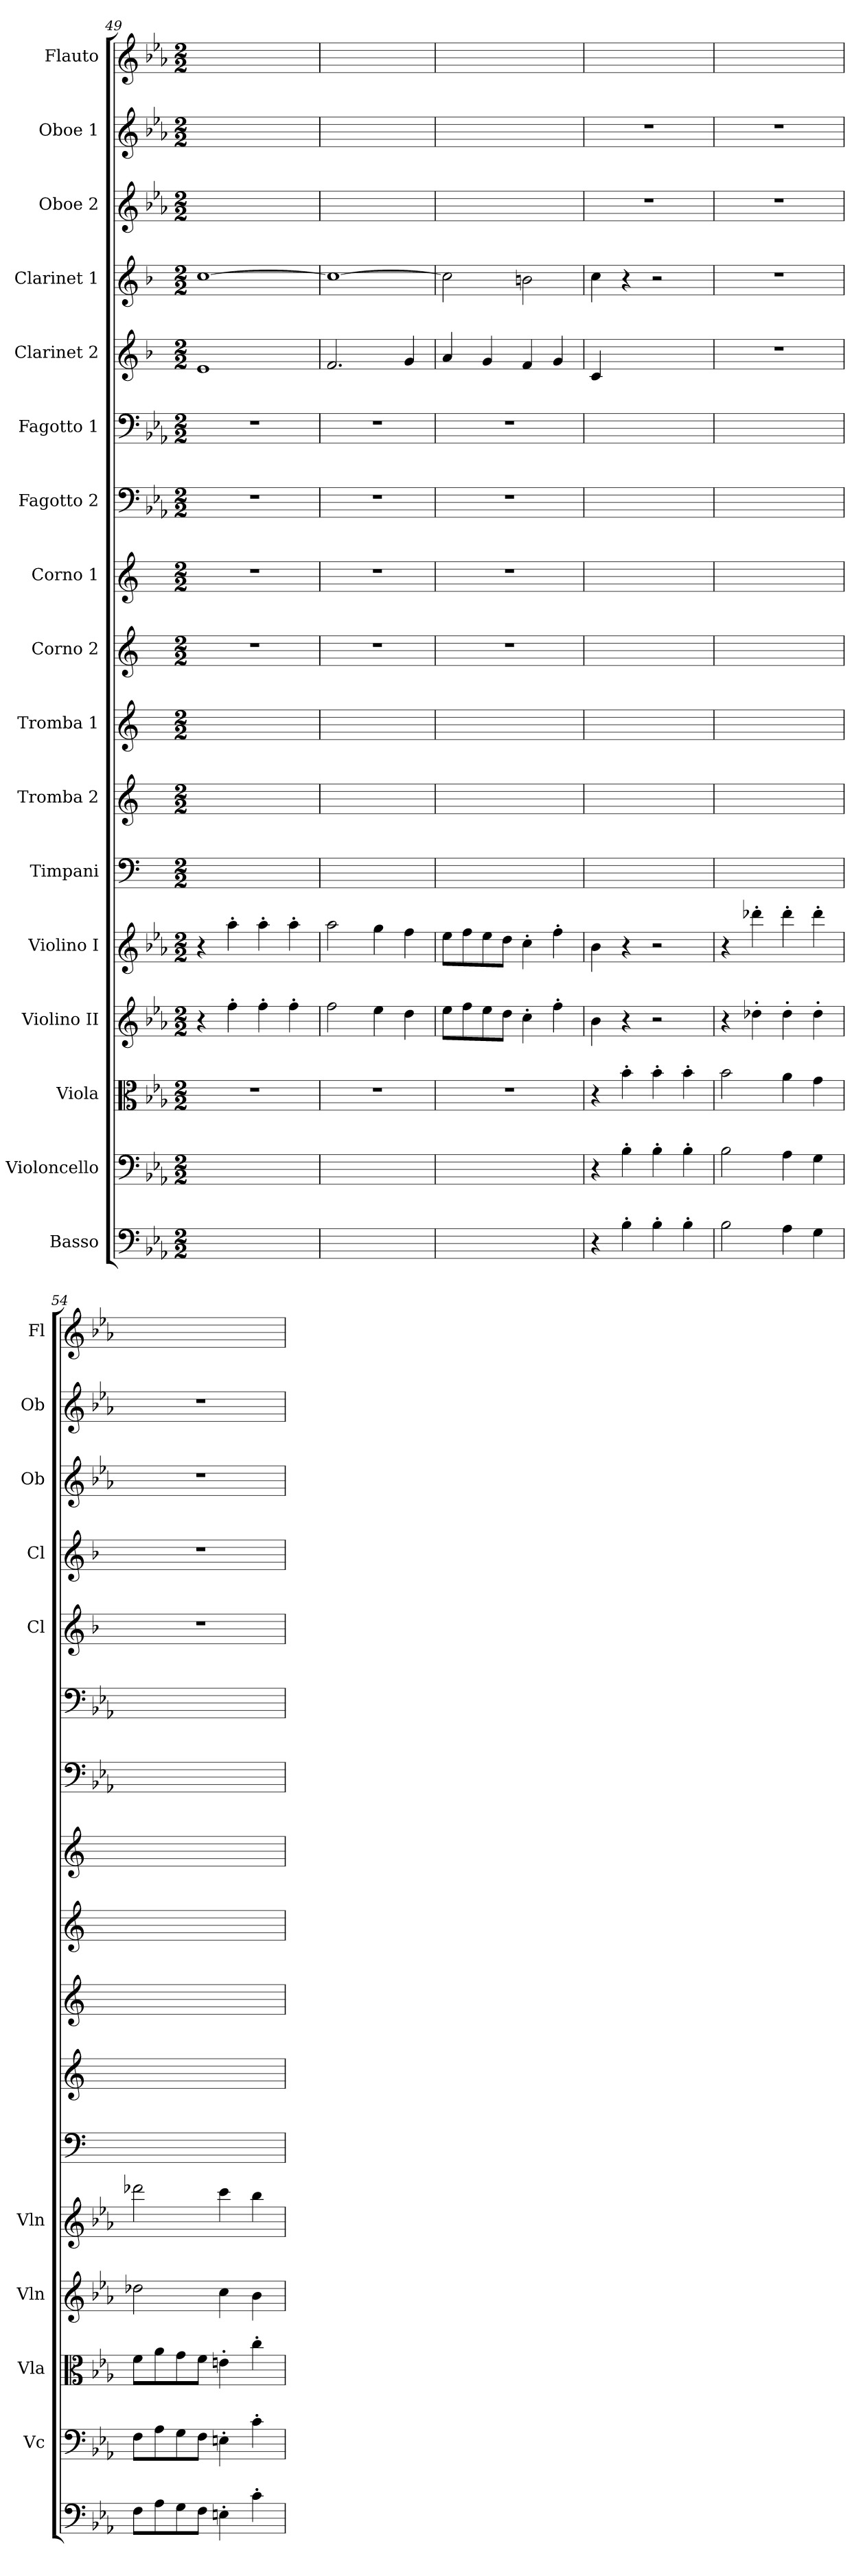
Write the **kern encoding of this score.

**kern	**kern	**kern	**kern	**kern	**kern	**kern	**kern	**kern	**kern	**kern	**kern	**kern	**kern	**kern	**kern	**kern
*part17	*part16	*part15	*part14	*part13	*part12	*part11	*part10	*part9	*part8	*part7	*part6	*part5	*part4	*part3	*part2	*part1
*staff17	*staff16	*staff15	*staff14	*staff13	*staff12	*staff11	*staff10	*staff9	*staff8	*staff7	*staff6	*staff5	*staff4	*staff3	*staff2	*staff1
*I"Basso	*I"Violoncello	*I"Viola	*I"Violino II	*I"Violino I	*I"Timpani	*I"Tromba 2	*I"Tromba 1	*I"Corno 2	*I"Corno 1	*I"Fagotto 2	*I"Fagotto 1	*I"Clarinet 2	*I"Clarinet 1	*I"Oboe 2	*I"Oboe 1	*I"Flauto
*	*I'Vc	*I'Vla	*I'Vln	*I'Vln	*	*	*	*	*	*	*	*I'Cl	*I'Cl	*I'Ob	*I'Ob	*I'Fl
*clefF4	*clefF4	*clefC3	*clefG2	*clefG2	*clefF4	*clefG2	*clefG2	*clefG2	*clefG2	*clefF4	*clefF4	*clefG2	*clefG2	*clefG2	*clefG2	*clefG2
*ITrd7c12	*	*	*	*	*	*ITrd-2c-3	*ITrd-2c-3	*ITrd5c9	*ITrd5c9	*	*	*ITrd1c2	*ITrd1c2	*	*	*
*k[b-e-a-]	*k[b-e-a-]	*k[b-e-a-]	*k[b-e-a-]	*k[b-e-a-]	*	*	*	*	*	*k[b-e-a-]	*k[b-e-a-]	*k[b-e-a-]	*k[b-e-a-]	*k[b-e-a-]	*k[b-e-a-]	*k[b-e-a-]
*M2/2	*M2/2	*M2/2	*M2/2	*M2/2	*M2/2	*M2/2	*M2/2	*M2/2	*M2/2	*M2/2	*M2/2	*M2/2	*M2/2	*M2/2	*M2/2	*M2/2
=49	=49	=49	=49	=49	=49	=49	=49	=49	=49	=49	=49	=49	=49	=49	=49	=49
1ryy	1ryy	1r	4r	4r	1ryy	1ryy	1ryy	1r	1r	1r	1r	1d	[1b-	1ryy	1ryy	1ryy
.	.	.	4ff'	4aa-'	.	.	.	.	.	.	.	.	.	.	.	.
.	.	.	4ff'	4aa-'	.	.	.	.	.	.	.	.	.	.	.	.
.	.	.	4ff'	4aa-'	.	.	.	.	.	.	.	.	.	.	.	.
=50	=50	=50	=50	=50	=50	=50	=50	=50	=50	=50	=50	=50	=50	=50	=50	=50
1ryy	1ryy	1r	2ff	2aa-	1ryy	1ryy	1ryy	1r	1r	1r	1r	2.e-	1b-_	1ryy	1ryy	1ryy
.	.	.	4ee-	4gg	.	.	.	.	.	.	.	.	.	.	.	.
.	.	.	4dd	4ff	.	.	.	.	.	.	.	4f	.	.	.	.
=51	=51	=51	=51	=51	=51	=51	=51	=51	=51	=51	=51	=51	=51	=51	=51	=51
1ryy	1ryy	1r	8ee-\L	8ee-\L	1ryy	1ryy	1ryy	1r	1r	1r	1r	4g	2b-]	1ryy	1ryy	1ryy
.	.	.	8ff\	8ff\	.	.	.	.	.	.	.	.	.	.	.	.
.	.	.	8ee-\	8ee-\	.	.	.	.	.	.	.	4f	.	.	.	.
.	.	.	8dd\J	8dd\J	.	.	.	.	.	.	.	.	.	.	.	.
.	.	.	4cc'	4cc'	.	.	.	.	.	.	.	4e-	2an	.	.	.
.	.	.	4ff'	4ff'	.	.	.	.	.	.	.	4f	.	.	.	.
=52	=52	=52	=52	=52	=52	=52	=52	=52	=52	=52	=52	=52	=52	=52	=52	=52
4r	4r	4r	4b-	4b-	1ryy	1ryy	1ryy	1ryy	1ryy	1ryy	1ryy	4B-	4b-	1r	1r	1ryy
4BB-'	4B-'	4b-'	4r	4r	.	.	.	.	.	.	.	4ryy	4r	.	.	.
4BB-'	4B-'	4b-'	2r	2r	.	.	.	.	.	.	.	2ryy	2r	.	.	.
4BB-'	4B-'	4b-'	.	.	.	.	.	.	.	.	.	.	.	.	.	.
=53	=53	=53	=53	=53	=53	=53	=53	=53	=53	=53	=53	=53	=53	=53	=53	=53
2BB-	2B-	2b-	4r	4r	1ryy	1ryy	1ryy	1ryy	1ryy	1ryy	1ryy	1r	1r	1r	1r	1ryy
.	.	.	4dd-X'	4ddd-X'	.	.	.	.	.	.	.	.	.	.	.	.
4AA-	4A-	4a-	4dd-'	4ddd-'	.	.	.	.	.	.	.	.	.	.	.	.
4GG	4G	4g	4dd-'	4ddd-'	.	.	.	.	.	.	.	.	.	.	.	.
=54	=54	=54	=54	=54	=54	=54	=54	=54	=54	=54	=54	=54	=54	=54	=54	=54
8FF\L	8F\L	8f\L	2dd-X	2ddd-X	1ryy	1ryy	1ryy	1ryy	1ryy	1ryy	1ryy	1r	1r	1r	1r	1ryy
8AA-\	8A-\	8a-\	.	.	.	.	.	.	.	.	.	.	.	.	.	.
8GG\	8G\	8g\	.	.	.	.	.	.	.	.	.	.	.	.	.	.
8FF\J	8F\J	8f\J	.	.	.	.	.	.	.	.	.	.	.	.	.	.
4EEn'	4En'	4en'	4cc	4ccc	.	.	.	.	.	.	.	.	.	.	.	.
4C'	4c'	4cc'	4b-	4bb-	.	.	.	.	.	.	.	.	.	.	.	.
=	=	=	=	=	=	=	=	=	=	=	=	=	=	=	=	=
*-	*-	*-	*-	*-	*-	*-	*-	*-	*-	*-	*-	*-	*-	*-	*-	*-
